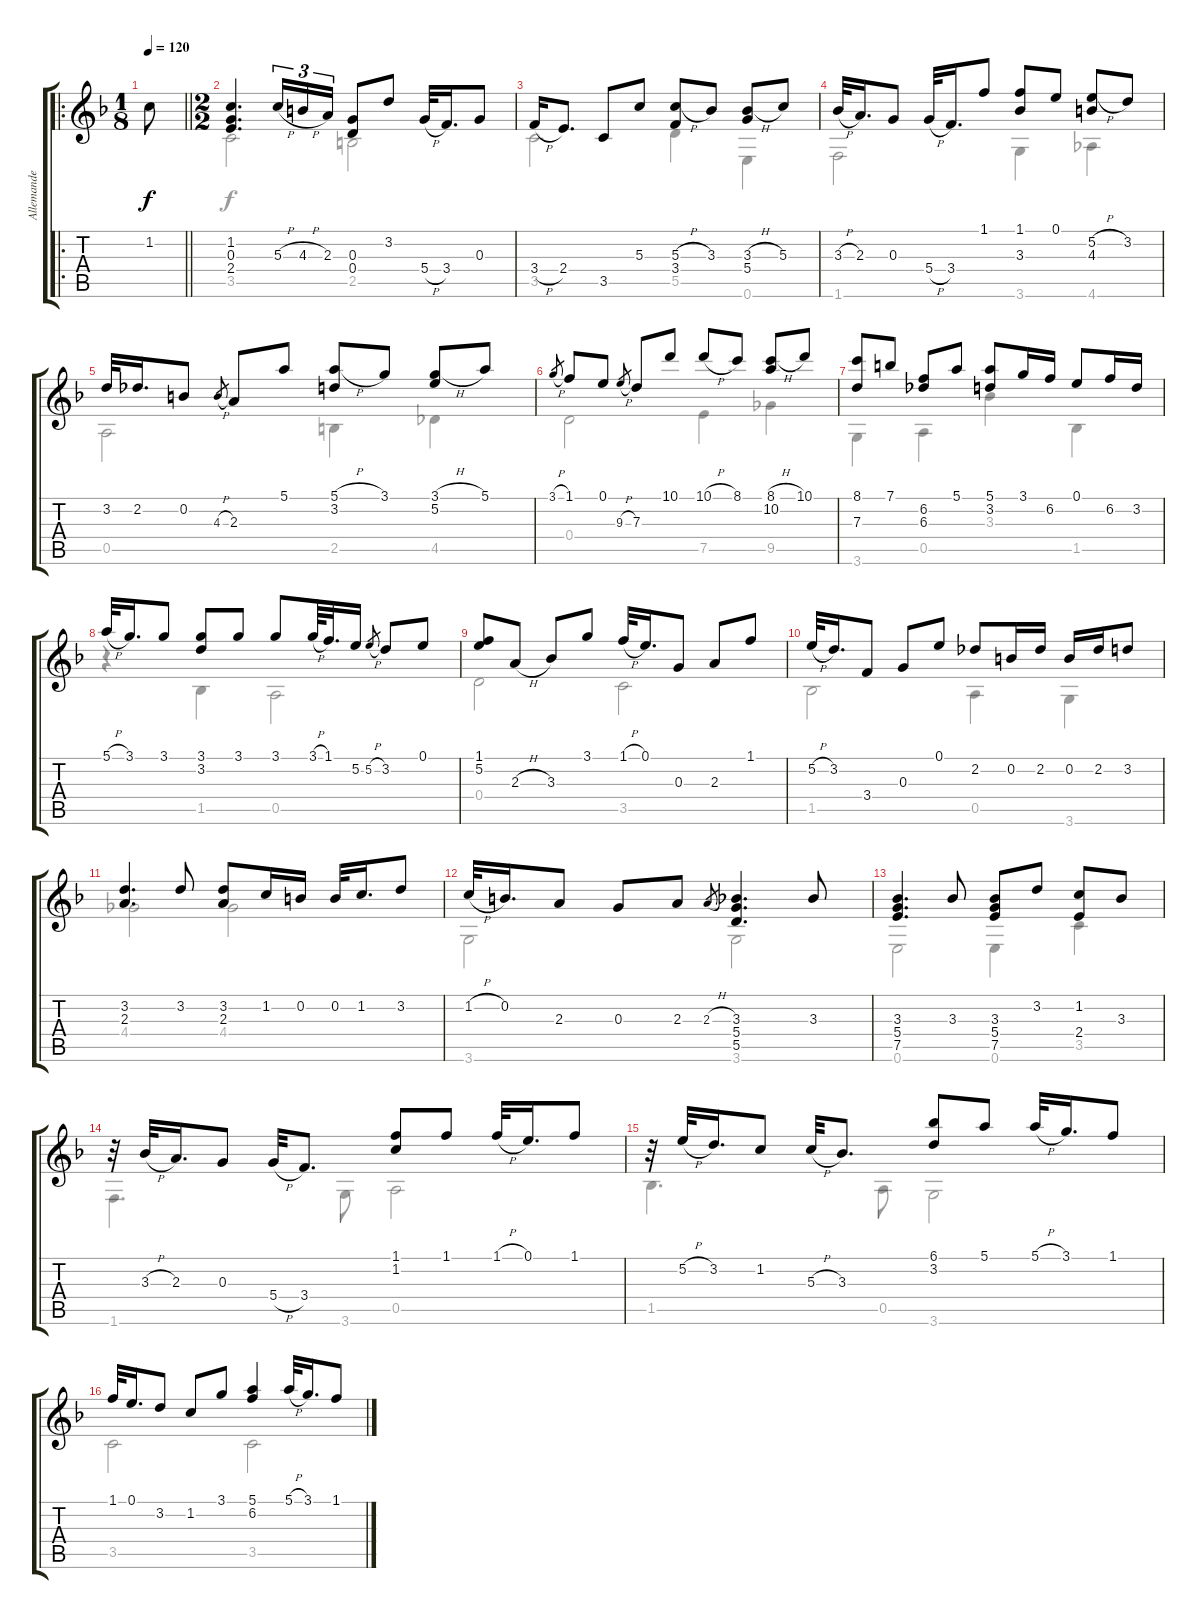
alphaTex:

\track ("Allemande" "Allemande") {instrument acousticguitarnylon}
\staff {score tabs}
\tuning (E4 B3 G3 D3 A2 E2) {hide}
\voice
\ro
\ts (1 8)
\tempo 120
\clef g2
\barLineRight lightlight
\ks f
1.2.8{dy f} |
\ts (2 2)
(1.2 0.3 2.4).4{d} 5.3{h}.16{tu (3 2)} 4.3{h}.16{tu (3 2)} 2.3.16{tu (3 2)} (0.3 0.4).8 3.2.8 5.4{h}.32 3.4.16{d} 0.3.8 |
3.4{h}.16 2.4.8{d} 3.5.8 5.3.8 (5.3{h} 3.4).8 3.3.8 (3.3{h} 5.4).8 5.3.8 |
3.3{h}.32 2.3.16{d} 0.3.8 5.4{h}.32 3.4.16{d} 1.1.8 (1.1 3.3).8 0.1.8 (5.2{h} 4.3).8 3.2.8 |
3.2.32 2.2.16{d} 0.2.8 4.3{h}.8{gr} 2.3.8 5.1.8 (5.1{h} 3.2).8 3.1.8 (3.1{h} 5.2).8 5.1.8 |
3.1{h}.8{gr} 1.1.8 0.1.8 9.3{h}.8{gr} 7.3.8 10.1.8 10.1{h}.8 8.1.8 (8.1{h} 10.2).8 10.1.8 |
(8.1 7.3).8 7.1.8 (6.2 6.3).8 5.1.8 (5.1 3.2).8 3.1.16 6.2.16 0.1.8 6.2.16 3.2.16 |
5.1{h}.32 3.1.16{d} 3.1.8 (3.1 3.2).8 3.1.8 3.1.8 3.1{h}.64 1.1.32{d} 5.2.16 5.2{h}.8{gr} 3.2.8 0.1.8 |
(1.1 5.2).8 2.3{h}.8 3.3.8 3.1.8 1.1{h}.32 0.1.16{d} 0.3.8 2.3.8 1.1.8 |
5.2{h}.32 3.2.16{d} 3.4.8 0.3.8 0.1.8 2.2.8 0.2.16 2.2.16 0.2.16 2.2.16 3.2.8 |
(3.2 2.3).4{d} 3.2.8 (3.2 2.3).8 1.2.16 0.2.16 0.2.32 1.2.16{d} 3.2.8 |
1.2{h}.32 0.2.16{d} 2.3.8 0.3.8 2.3.8 2.3{h}.8{gr} (3.3 5.4 5.5).4{d} 3.3.8 |
(3.3 5.4 7.5).4{d} 3.3.8 (3.3 5.4 7.5).8 3.2.8 (1.2 2.4).8 3.3.8 |
r.32 3.3{h}.32 2.3.16{d} 0.3.8 5.4{h}.32 3.4.8{d} (1.1 1.2).8 1.1.8 1.1{h}.32 0.1.16{d} 1.1.8 |
r.32 5.2{h}.32 3.2.16{d} 1.2.8 5.3{h}.32 3.3.8{d} (6.1 3.2).8 5.1.8 5.1{h}.32 3.1.16{d} 1.1.8 |
1.1.32 0.1.16{d} 3.2.8 1.2.8 3.1.8 (5.1 6.2).4 5.1{h}.32 3.1.16{d} 1.1.8
\voice
\clef g2
\ottava regular
\simile none
\barLineRight lightlight
\ks f
|
3.5.2 2.5.2 |
3.5.2 5.5.4 0.6.4 |
1.6.2 3.6.4 4.6.4 |
0.5.2 2.5.4 4.5.4 |
0.4.2 7.5.4 9.5.4 |
3.6.4 0.5.4 3.3.4 1.5.4 |
r.4 1.5.4 0.5.2 |
0.4.2 3.5.2 |
1.5.2 0.5.4 3.6.4 |
4.4.2 4.4.2 |
3.6.2 3.6.2 |
0.6.2 0.6.4 3.5.4 |
1.6.4{d} 3.6.8 0.5.2 |
1.5.4{d} 0.5.8 3.6.2 |
3.5.2 3.5.2
